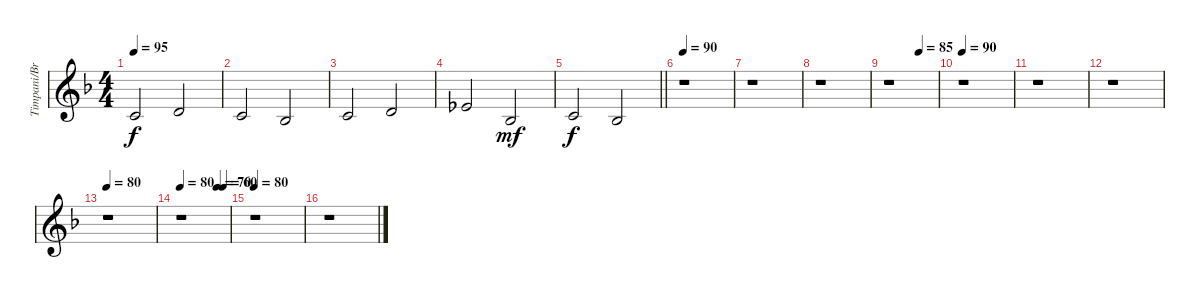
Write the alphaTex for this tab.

\track ("Timpani/Brass" "Timpani/Br") {instrument timpani}
\staff {score}
\tuning (E3 B2 G2 D2 A1 B1) {hide}
\ts (4 4)
\tempo 95
\clef g2
\ks f
17.3.2{dy f} 19.3.2 |
17.3.2 15.3.2 |
17.3.2 19.3.2 |
20.3.2 15.3.2{dy mf} |
\barLineRight lightlight
17.3.2{dy f} 20.4.2 |
\tempo 90
r.1 |
r.1 |
r.1 |
\tempo (85 0.625)
r.1 |
\tempo 90
r.1 |
r.1 |
r.1 |
\tempo 80
r.1 |
\tempo 80
\tempo (60 0.875)
\tempo (70 0.75)
r.1 |
\tempo 80
r.1 |
r.1
